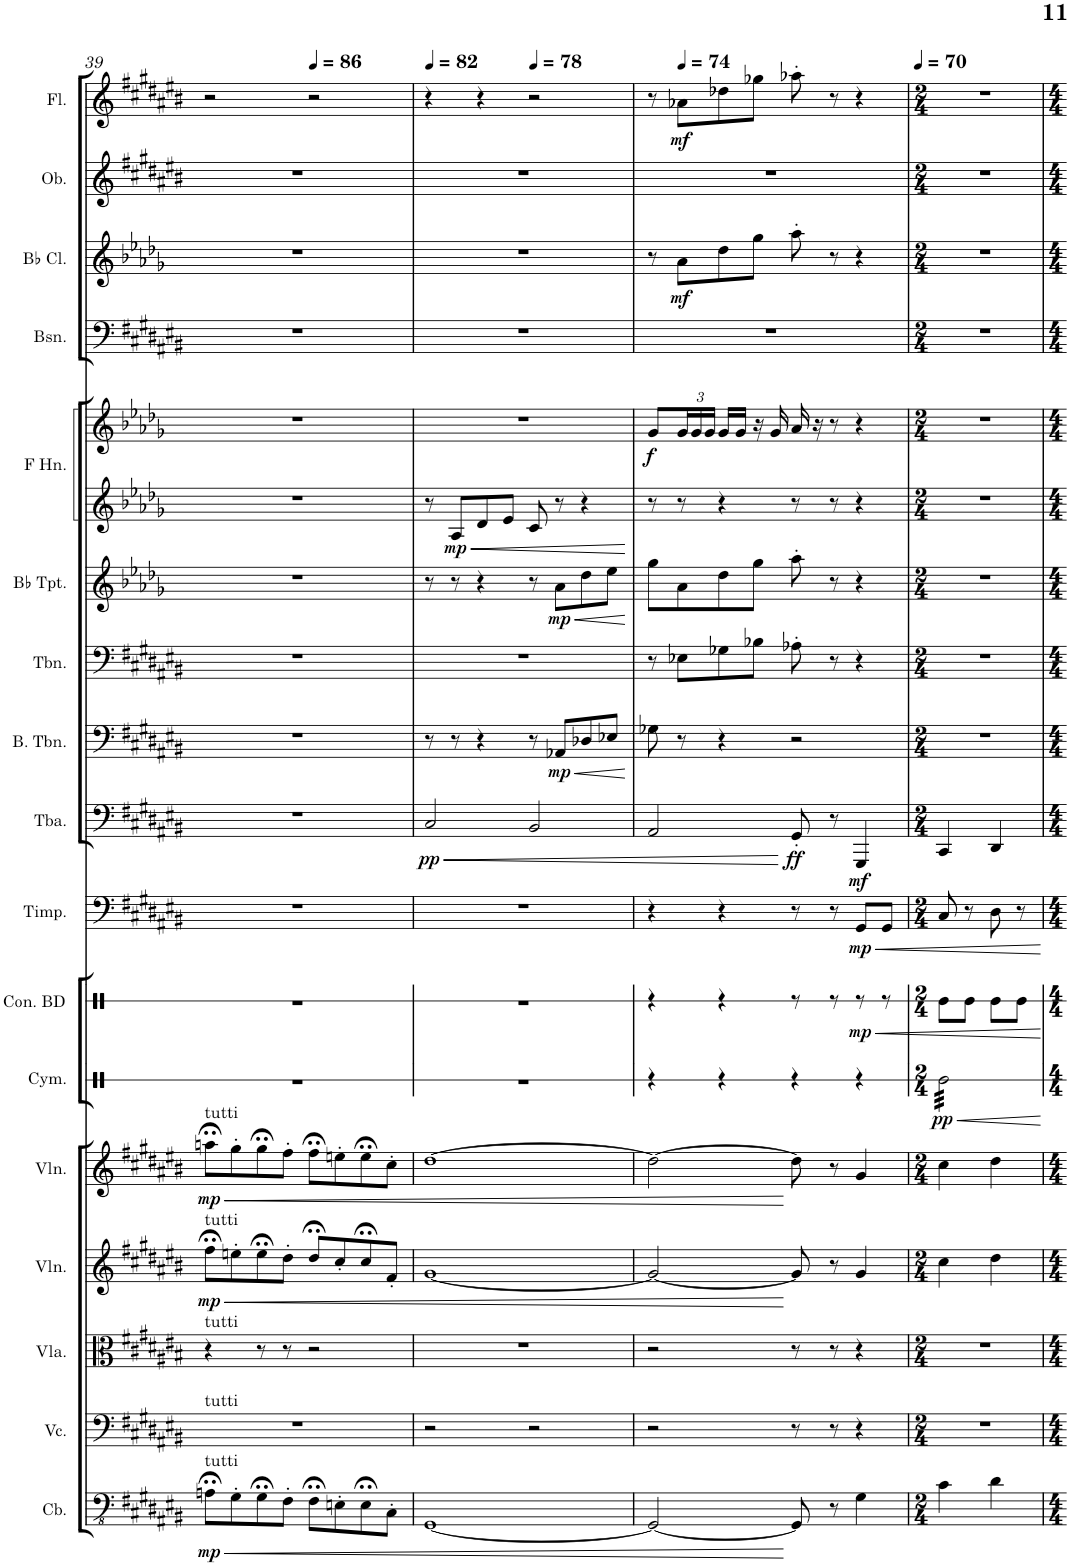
**kern	**dynam	**kern	**kern	**kern	**dynam	**kern	**dynam	**kern	**dynam	**kern	**dynam	**kern	**dynam	**kern	**dynam	**kern	**dynam	**kern	**kern	**dynam	**kern	**kern	**dynam	**kern	**kern	**dynam	**kern	**kern	**dynam
*part17	*part17	*part16	*part15	*part14	*part14	*part13	*part13	*part12	*part12	*part11	*part11	*part10	*part10	*part9	*part9	*part8	*part8	*part7	*part6	*part6	*part5	*part5	*part5	*part4	*part3	*part3	*part2	*part1	*part1
*staff18	*staff18	*staff17	*staff16	*staff15	*staff15	*staff14	*staff14	*staff13	*staff13	*staff12	*staff12	*staff11	*staff11	*staff10	*staff10	*staff9	*staff9	*staff8	*staff7	*staff7	*staff6	*staff5	*staff5/6	*staff4	*staff3	*staff3	*staff2	*staff1	*staff1
*I"Contrabasses	*	*I"Violoncellos	*I"Violas	*I"Violins II	*	*I"Violins I	*	*I"Cymbal	*	*I"Concert Bass Drum	*	*I"Timpani	*	*I"Tuba	*	*I"Bass Trombone	*	*I"Trombone	*I"Trumpets in Bb	*	*I"Horns in F	*	*	*I"Bassoons	*I"Clarinets in Bb	*	*I"Oboes	*I"Flutes	*
*I'Cb.	*	*I'Vc.	*I'Vla.	*I'Vln. II	*	*I'Vln. I	*	*I'Cym.	*	*I'Con. BD	*	*I'Timp.	*	*I'Tba.	*	*I'B. Tbn.	*	*I'Tbn.	*	*	*	*	*	*I'Bsn.	*	*	*I'Ob.	*I'Fl.	*
!!LO:PB:g=z
*clefFv4	*	*clefF4	*clefC3	*clefG2	*	*clefG2	*	*clefX	*	*clefX	*	*clefF4	*	*clefF4	*	*clefF4	*	*clefF4	*clefG2	*	*clefG2	*clefG2	*	*clefF4	*clefG2	*	*clefG2	*clefG2	*
*	*	*	*	*	*	*	*	*	*	*	*	*	*	*	*	*	*	*	*ITrd1c2	*	*ITrd4c7	*ITrd4c7	*	*	*ITrd1c2	*	*	*	*
*k[f#c#g#d#a#e#b#]	*	*k[f#c#g#d#a#e#b#]	*k[f#c#g#d#a#e#b#]	*k[f#c#g#d#a#e#b#]	*	*k[f#c#g#d#a#e#b#]	*	*k[]	*	*k[]	*	*k[f#c#g#d#a#e#b#]	*	*k[f#c#g#d#a#e#b#]	*	*k[f#c#g#d#a#e#b#]	*	*k[f#c#g#d#a#e#b#]	*k[b-e-a-d-g-]	*	*k[b-e-a-d-g-]	*k[b-e-a-d-g-]	*	*k[f#c#g#d#a#e#b#]	*k[b-e-a-d-g-]	*	*k[f#c#g#d#a#e#b#]	*k[f#c#g#d#a#e#b#]	*
*M4/4	*	*M4/4	*M4/4	*M4/4	*	*M4/4	*	*M4/4	*	*M4/4	*	*M4/4	*	*M4/4	*	*M4/4	*	*M4/4	*M4/4	*	*M4/4	*M4/4	*	*M4/4	*M4/4	*	*M4/4	*M4/4	*
=39	=39	=39	=39	=39	=39	=39	=39	=39	=39	=39	=39	=39	=39	=39	=39	=39	=39	=39	=39	=39	=39	=39	=39	=39	=39	=39	=39	=39	=39
!	!	!	!	!	!	!LO:TX:a:t=tutti	!	!	!	!	!	!	!	!	!	!	!	!	!	!	!	!	!	!	!	!	!	!	!
!	!	!	!	!LO:TX:a:t=tutti	!	!	!	!	!	!	!	!	!	!	!	!	!	!	!	!	!	!	!	!	!	!	!	!	!
!	!	!	!LO:TX:a:t=tutti	!	!	!	!	!	!	!	!	!	!	!	!	!	!	!	!	!	!	!	!	!	!	!	!	!	!
!	!	!LO:TX:a:t=tutti	!	!	!	!	!	!	!	!	!	!	!	!	!	!	!	!	!	!	!	!	!	!	!	!	!	!	!
!LO:TX:a:t=tutti	!	!	!	!	!	!	!	!	!	!	!	!	!	!	!	!	!	!	!	!	!	!	!	!	!	!	!	!	!
!	!LO:DY:b	!	!	!	!LO:DY:b	!	!LO:DY:b	!	!	!	!	!	!	!	!	!	!	!	!	!	!	!	!	!	!	!	!	!	!
8AAn;<\L	mp	1r	4r	8ff#;<\L	mp	8aan;<\L	mp	1r	.	1r	.	1r	.	1r	.	1r	.	1r	1r	.	1r	1r	.	1r	1r	.	1r	2r	.
8GG#'\	.	.	.	8een'\	.	8gg#'\	.	.	.	.	.	.	.	.	.	.	.	.	.	.	.	.	.	.	.	.	.	.	.
8GG#;<\	.	.	8r	8ee;<\	.	8gg#;<\	.	.	.	.	.	.	.	.	.	.	.	.	.	.	.	.	.	.	.	.	.	.	.
8FF#'\J	.	.	8r	8dd#'\J	.	8ff#'\J	.	.	.	.	.	.	.	.	.	.	.	.	.	.	.	.	.	.	.	.	.	.	.
*	*	*	*	*	*	*	*	*	*	*	*	*	*	*	*	*	*	*	*	*	*	*	*	*	*	*	*	*MM86	*
8FF#;<\L	.	.	2r	8dd#;</L	.	8ff#;<\L	.	.	.	.	.	.	.	.	.	.	.	.	.	.	.	.	.	.	.	.	.	2r	.
8EEn'\	.	.	.	8cc#'/	.	8een'\	.	.	.	.	.	.	.	.	.	.	.	.	.	.	.	.	.	.	.	.	.	.	.
8EE;<\	.	.	.	8cc#;</	.	8ee;<\	.	.	.	.	.	.	.	.	.	.	.	.	.	.	.	.	.	.	.	.	.	.	.
8CC#'\J	.	.	.	8f#'/J	.	8cc#'\J	.	.	.	.	.	.	.	.	.	.	.	.	.	.	.	.	.	.	.	.	.	.	.
=40	=40	=40	=40	=40	=40	=40	=40	=40	=40	=40	=40	=40	=40	=40	=40	=40	=40	=40	=40	=40	=40	=40	=40	=40	=40	=40	=40	=40	=40
*	*	*	*	*	*	*	*	*	*	*	*	*	*	*	*	*	*	*	*	*	*	*	*	*	*	*	*	*MM82	*
!	!	!	!	!	!	!	!	!	!	!	!	!	!	!	!LO:DY:b	!	!	!	!	!	!	!	!	!	!	!	!	!	!
[1GGG#	.	2r	1r	[1g#	.	[1dd#	.	1r	.	1r	.	1r	.	2C#/	pp	8r	.	1r	8r	.	8r	1r	.	1r	1r	.	1r	4r	.
!	!	!	!	!	!	!	!	!	!	!	!	!	!	!	!	!	!	!	!	!	!	!	!LO:DY:b=2	!	!	!	!	!	!
.	.	.	.	.	.	.	.	.	.	.	.	.	.	.	.	8r	.	.	8r	.	8A-/L	.	mp	.	.	.	.	.	.
.	.	.	.	.	.	.	.	.	.	.	.	.	.	.	.	4r	.	.	4r	.	8d-/	.	.	.	.	.	.	4r	.
.	.	.	.	.	.	.	.	.	.	.	.	.	.	.	.	.	.	.	.	.	8e-/J	.	.	.	.	.	.	.	.
*	*	*	*	*	*	*	*	*	*	*	*	*	*	*	*	*	*	*	*	*	*	*	*	*	*	*	*	*MM78	*
.	.	2r	.	.	.	.	.	.	.	.	.	.	.	2BB#/	.	8r	.	.	8r	.	8c/	.	.	.	.	.	.	2r	.
!	!	!	!	!	!	!	!	!	!	!	!	!	!	!	!	!	!LO:DY:b	!	!	!LO:DY:b	!	!	!	!	!	!	!	!	!
.	.	.	.	.	.	.	.	.	.	.	.	.	.	.	.	8AA-X/L	mp	.	8a-\L	mp	8r	.	.	.	.	.	.	.	.
.	.	.	.	.	.	.	.	.	.	.	.	.	.	.	.	8D-X/	.	.	8dd-\	.	4r	.	.	.	.	.	.	.	.
.	.	.	.	.	.	.	.	.	.	.	.	.	.	.	.	8E-X/J	.	.	8ee-\J	.	.	.	.	.	.	.	.	.	.
=41	=41	=41	=41	=41	=41	=41	=41	=41	=41	=41	=41	=41	=41	=41	=41	=41	=41	=41	=41	=41	=41	=41	=41	=41	=41	=41	=41	=41	=41
!	!	!	!	!	!	!	!	!	!	!	!	!	!	!	!	!	!	!	!	!	!	!	!LO:DY:b	!	!	!	!	!	!
2GGG#/_	.	2r	2r	2g#/_	.	2dd#\_	.	4r	.	4r	.	4r	.	2AA#/	.	8G-X\	.	8r	8gg-\L	.	8r	8g-/L	f	1r	8r	.	1r	8r	.
*	*	*	*	*	*	*	*	*	*	*	*	*	*	*	*	*	*	*	*	*	*	*Xbrackettup	*	*	*	*	*	*	*
*	*	*	*	*	*	*	*	*	*	*	*	*	*	*	*	*	*	*	*	*	*	*	*	*	*	*	*	*MM74	*
!	!	!	!	!	!	!	!	!	!	!	!	!	!	!	!	!	!	!	!	!	!	!	!	!	!	!LO:DY:b	!	!	!LO:DY:b
.	.	.	.	.	.	.	.	.	.	.	.	.	.	.	.	8r	.	8E-X\L	8a-\	.	8r	24g-/L	.	.	8a-\L	mf	.	8a-X\L	mf
.	.	.	.	.	.	.	.	.	.	.	.	.	.	.	.	.	.	.	.	.	.	24g-/	.	.	.	.	.	.	.
.	.	.	.	.	.	.	.	.	.	.	.	.	.	.	.	.	.	.	.	.	.	24g-/JJ	.	.	.	.	.	.	.
.	.	.	.	.	.	.	.	4r	.	4r	.	4r	.	.	.	4r	.	8G-X\	8dd-\	.	4r	16g-/LL	.	.	8dd-\	.	.	8dd-X\	.
.	.	.	.	.	.	.	.	.	.	.	.	.	.	.	.	.	.	.	.	.	.	16g-/JJ	.	.	.	.	.	.	.
.	.	.	.	.	.	.	.	.	.	.	.	.	.	.	.	.	.	8B-X\J	8gg-\J	.	.	16r	.	.	8gg-\J	.	.	8gg-X\J	.
.	.	.	.	.	.	.	.	.	.	.	.	.	.	.	.	.	.	.	.	.	.	16g-/	.	.	.	.	.	.	.
!	!	!	!	!	!	!	!	!	!	!	!	!	!	!	!LO:DY:b	!	!	!	!	!	!	!	!	!	!	!	!	!	!
8GGG#/]	.	8r	8r	8g#/]	.	8dd#\]	.	4r	.	8r	.	8r	.	8GG#'/	ff	2r	.	8A-X'\	8aa-'\	.	8r	16a-/	.	.	8aa-'\	.	.	8aa-X'\	.
.	.	.	.	.	.	.	.	.	.	.	.	.	.	.	.	.	.	.	.	.	.	16r	.	.	.	.	.	.	.
8r	.	8r	8r	8r	.	8r	.	.	.	8r	.	8r	.	8r	.	.	.	8r	8r	.	8r	8r	.	.	8r	.	.	8r	.
!	!	!	!	!	!	!	!	!	!	!	!LO:DY:b	!	!LO:DY:b	!	!LO:DY:b	!	!	!	!	!	!	!	!	!	!	!	!	!	!
4GG#\	.	4r	4r	4g#/	.	4g#/	.	4r	.	8r	mp	8GG#/L	mp	4GGG#/	mf	.	.	4r	4r	.	4r	4r	.	.	4r	.	.	4r	.
.	.	.	.	.	.	.	.	.	.	8r	.	8GG#/J	.	.	.	.	.	.	.	.	.	.	.	.	.	.	.	.	.
=42	=42	=42	=42	=42	=42	=42	=42	=42	=42	=42	=42	=42	=42	=42	=42	=42	=42	=42	=42	=42	=42	=42	=42	=42	=42	=42	=42	=42	=42
*M2/4	*	*M2/4	*M2/4	*M2/4	*	*M2/4	*	*M2/4	*	*M2/4	*	*M2/4	*	*M2/4	*	*M2/4	*	*M2/4	*M2/4	*	*M2/4	*M2/4	*	*M2/4	*M2/4	*	*M2/4	*M2/4	*
*	*	*	*	*	*	*	*	*	*	*	*	*	*	*	*	*	*	*	*	*	*	*	*	*	*	*	*	*MM70	*
!	!	!	!	!	!	!	!	!	!LO:DY:b	!	!	!	!	!	!	!	!	!	!	!	!	!	!	!	!	!	!	!	!
*	*	*	*	*	*	*	*	*tremolo	*	*	*	*	*	*	*	*	*	*	*	*	*	*	*	*	*	*	*	*	*
4C#\	.	2r	2r	4cc#\	.	4cc#\	.	32Re\LLL	pp	8Re\L	.	8C#/	.	4CC#/	.	2r	.	2r	2r	.	2r	2r	.	2r	2r	.	2r	2r	.
.	.	.	.	.	.	.	.	32Re\	.	.	.	.	.	.	.	.	.	.	.	.	.	.	.	.	.	.	.	.	.
.	.	.	.	.	.	.	.	32Re\	.	.	.	.	.	.	.	.	.	.	.	.	.	.	.	.	.	.	.	.	.
.	.	.	.	.	.	.	.	32Re\	.	.	.	.	.	.	.	.	.	.	.	.	.	.	.	.	.	.	.	.	.
.	.	.	.	.	.	.	.	32Re\	.	8Re\J	.	8r	.	.	.	.	.	.	.	.	.	.	.	.	.	.	.	.	.
.	.	.	.	.	.	.	.	32Re\	.	.	.	.	.	.	.	.	.	.	.	.	.	.	.	.	.	.	.	.	.
.	.	.	.	.	.	.	.	32Re\	.	.	.	.	.	.	.	.	.	.	.	.	.	.	.	.	.	.	.	.	.
.	.	.	.	.	.	.	.	32Re\	.	.	.	.	.	.	.	.	.	.	.	.	.	.	.	.	.	.	.	.	.
4D#\	.	.	.	4dd#\	.	4dd#\	.	32Re\	.	8Re\L	.	8D#\	.	4DD#/	.	.	.	.	.	.	.	.	.	.	.	.	.	.	.
.	.	.	.	.	.	.	.	32Re\	.	.	.	.	.	.	.	.	.	.	.	.	.	.	.	.	.	.	.	.	.
.	.	.	.	.	.	.	.	32Re\	.	.	.	.	.	.	.	.	.	.	.	.	.	.	.	.	.	.	.	.	.
.	.	.	.	.	.	.	.	32Re\	.	.	.	.	.	.	.	.	.	.	.	.	.	.	.	.	.	.	.	.	.
.	.	.	.	.	.	.	.	32Re\	.	8Re\J	.	8r	.	.	.	.	.	.	.	.	.	.	.	.	.	.	.	.	.
.	.	.	.	.	.	.	.	32Re\	.	.	.	.	.	.	.	.	.	.	.	.	.	.	.	.	.	.	.	.	.
.	.	.	.	.	.	.	.	32Re\	.	.	.	.	.	.	.	.	.	.	.	.	.	.	.	.	.	.	.	.	.
.	.	.	.	.	.	.	.	32Re\JJJ	.	.	.	.	.	.	.	.	.	.	.	.	.	.	.	.	.	.	.	.	.
*	*	*	*	*	*	*	*	*Xtremolo	*	*	*	*	*	*	*	*	*	*	*	*	*	*	*	*	*	*	*	*	*
=	=	=	=	=	=	=	=	=	=	=	=	=	=	=	=	=	=	=	=	=	=	=	=	=	=	=	=	=	=
*-	*-	*-	*-	*-	*-	*-	*-	*-	*-	*-	*-	*-	*-	*-	*-	*-	*-	*-	*-	*-	*-	*-	*-	*-	*-	*-	*-	*-	*-
